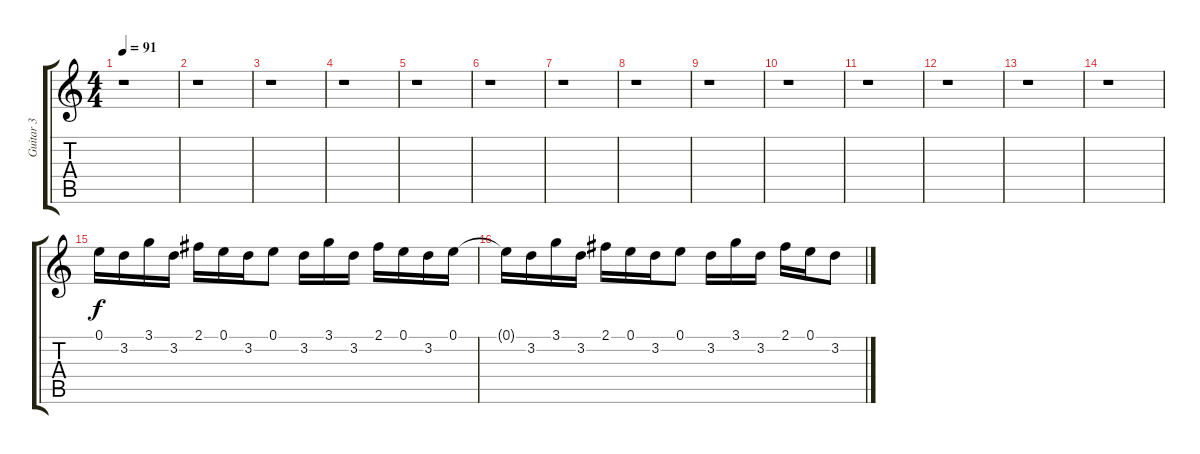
\track ("Guitar 3" "Guitar 3") {instrument overdrivenguitar}
\staff {score tabs}
\tuning (E4 B3 G3 D3 A2 E2) {hide}
\ts (4 4)
\tempo 91
\clef g2
\ks c
r.1{dy f} |
r.1 |
r.1 |
r.1 |
r.1 |
r.1 |
r.1 |
r.1 |
r.1 |
r.1 |
r.1 |
r.1 |
r.1 |
r.1 |
0.1.16 3.2.16 3.1.16 3.2.16 2.1.16 0.1.16 3.2.16 0.1.8 3.2.16 3.1.16 3.2.16 2.1.16 0.1.16 3.2.16 0.1.16 |
0.1{t}.16 3.2.16 3.1.16 3.2.16 2.1.16 0.1.16 3.2.16 0.1.8 3.2.16 3.1.16 3.2.16 2.1.16 0.1.16 3.2.8
